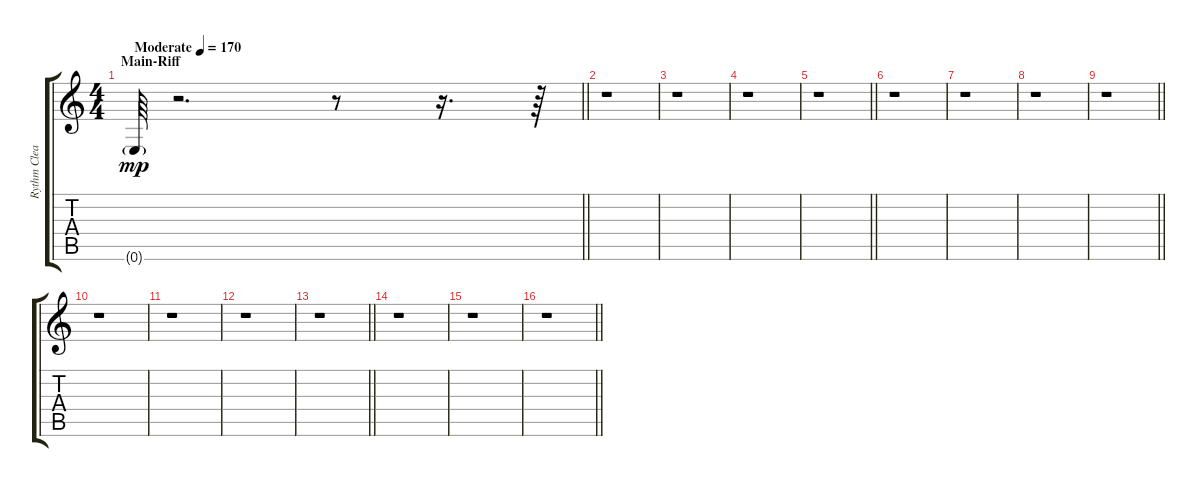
\track ("Rythm Clean" "Rythm Clea") {instrument electricguitarclean}
\staff {score tabs}
\tuning (E4 B3 G3 D3 A2 E2) {hide}
\ts (4 4)
\section ("" "Main-Riff")
\tempo (170 "Moderate")
\clef g2
\barLineRight lightlight
\ks c
0.6{g}.64{dy mp instrument electricguitarclean} r.2{d} r.8 r.16{d} r.64 |
r.1 |
r.1 |
r.1 |
\barLineRight lightlight
r.1 |
r.1 |
r.1 |
r.1 |
\barLineRight lightlight
r.1 |
r.1 |
r.1 |
r.1 |
\barLineRight lightlight
r.1 |
r.1 |
r.1 |
\barLineRight lightlight
r.1
